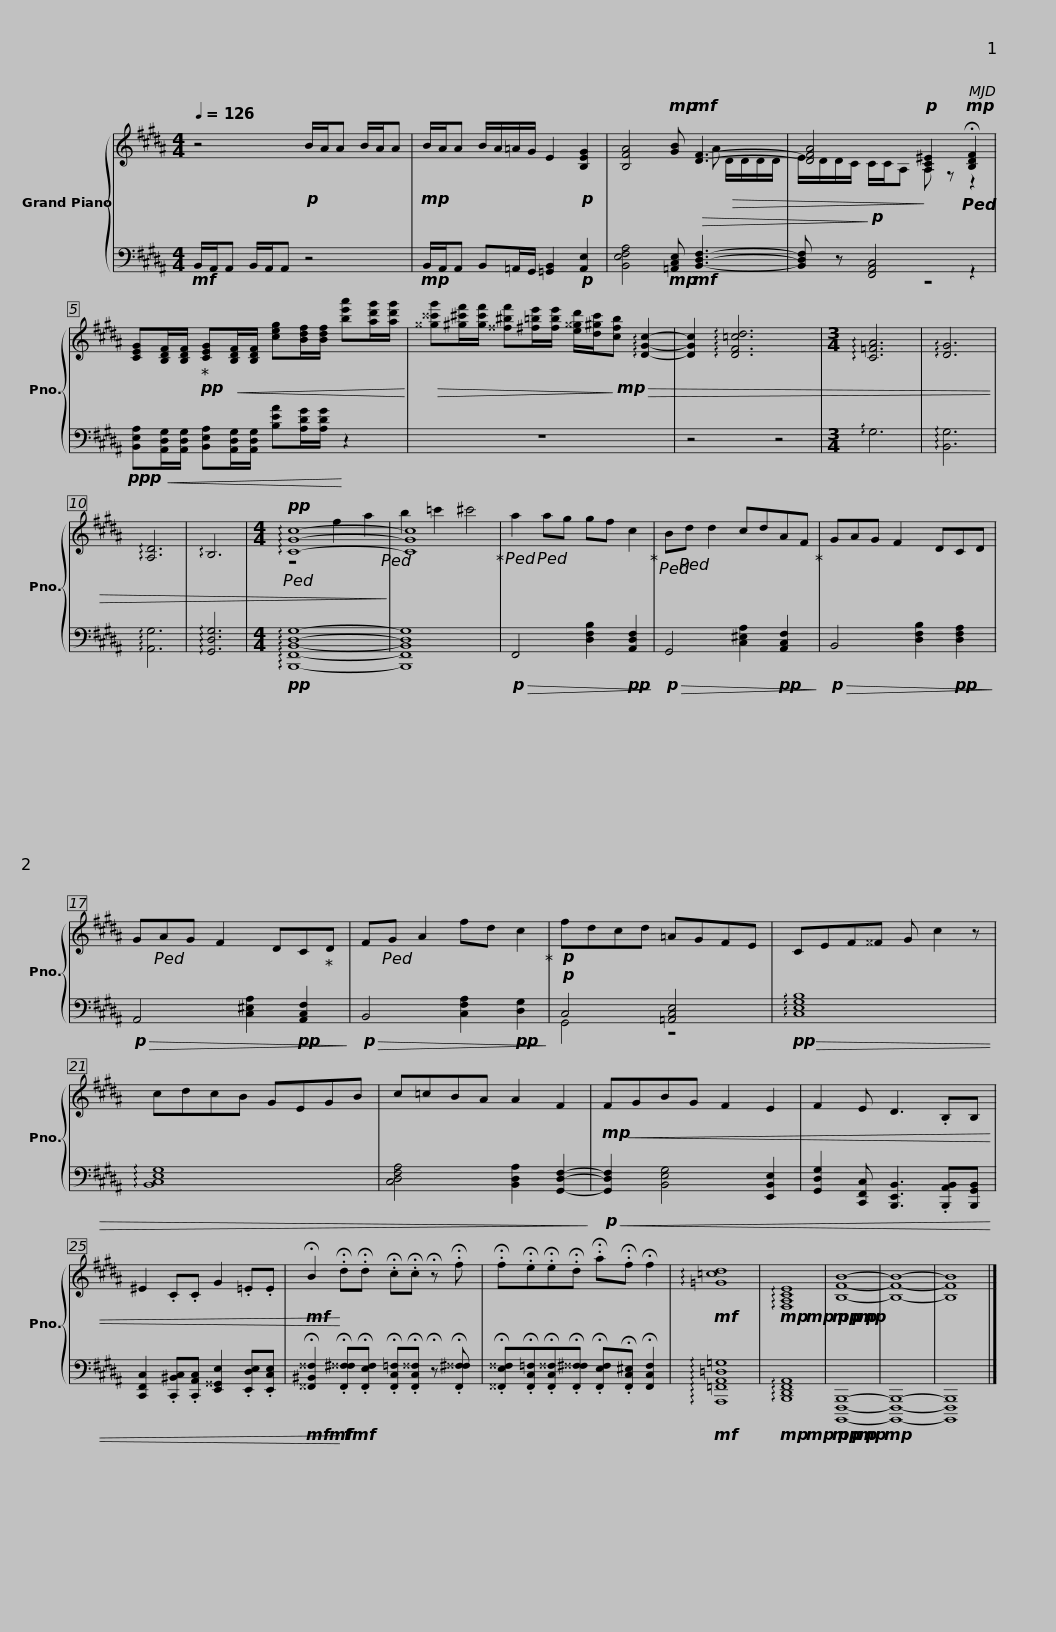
X:1
%%score { ( 1 3 4 ) | ( 2 5 ) }
L:1/8
Q:1/4=126
M:4/4
I:linebreak $
K:B
V:1 treble
V:3 treble
V:4 treble
V:2 bass
V:5 bass
V:1
 z4!p! B/A/A B/A/A |!mp! B/A/A B/A/=A/G/ E2!p! [B,EG]2 | [B,FA]4!mp! [GB]!mf! [DF]3- |$ [DFA]4!p! [A,C^E]2!mp!!ped! !fermata![B,DF]2 | [CEG][B,DF]/[B,DF]/!ped-up!!pp! [CEG]!<(![B,DF]/[B,DF]/ [ceg][Bdf]/[Bdf]/ [be'a'][ad'g']/[ad'g']/!<)! |$ %5
!>(! [^^g^^c'g'][^g^c'f']/[gc'f']/ [^^f^bf'][^f=be']/[fbe']/ [e^^gd']/[d^gc']/!>)!!mp![cfb]!>(! !arpeggio![DGc]2- | [DGc]2 !arpeggio![DF=cd]6 |[M:3/4] !arpeggio![C=FA]6 | !arpeggio![DG]6 | !arpeggio![A,D]6 | %10
 !arpeggio!B,6 |$[M:4/4]!pp!!ped! !arpeggio![CGc]8-!ped!!>)! | [CGc]8!ped-up! |!ped! a2!ped! ag gf c2!ped-up! |!ped! B!ped!d d2 cdAF!ped-up! | %15
 GAG F2 DCD |$ G!ped!AG F2 DC!ped-up!D | F!ped!G A2 fd c2!ped-up! |!p! fdcd =AGFE | CEF^^F G c2 z | %20
 cdcB GEGB |$ c=cBA A2 F2 |!mp!!<(! FGBG F2 E2 | F2 E D3 .B,B, | ^E2 .C.C G2 .=E.E |$ %25
!mf! !fermata!B2!<)! .!fermata!d.!fermata!d .!fermata!c.!fermata!c !fermata!z .!fermata!f | .!fermata!f.!fermata!e.!fermata!e.!fermata!d .!fermata!a.!fermata!f !fermata!f2 |!mf! !arpeggio![=G=cd]8 |!mp!!mp!!mp!!mp! !arpeggio![F,A,CE]8 |!p!!p!!p! [B,FB]8- | %30
 [B,FB]8- | [B,FB]8 |] %32
V:2
!mf! B,,/A,,/A,, B,,/A,,/A,, z4 |!mp! B,,/A,,/A,, B,,=A,,/G,,/ [=G,,B,,]2!p! [A,,E,]2 | [B,,E,F,A,]4!mp! [=A,,C,E,]!mf!!>(! [B,,D,F,]3- |$ [B,,D,F,] z!>)!!p! [F,,A,,C,]4 z2 |!ppp! [B,,E,A,]!<(![A,,D,G,]/[A,,D,G,]/ [B,,E,A,][A,,D,G,]/[A,,D,G,]/ [B,EA][A,DG]/[A,DG]/!<)! z2 |$ %5
 z8 | z4 z4 |[M:3/4] !arpeggio!G,6 | !arpeggio![B,,G,]6 | !arpeggio![A,,G,]6 | %10
 !arpeggio![G,,D,G,]6 |$[M:4/4]!pp! !arpeggio![B,,,F,,B,,D,G,]8- | [B,,,F,,B,,D,G,]8 |!p!!>(! F,,4 [D,F,B,]2!pp! [A,,D,F,]2!>)! |!p!!>(! G,,4 [C,^E,A,]2!pp! [A,,C,F,]2!>)! | %15
!p!!>(! B,,4 [D,F,B,]2!pp! [D,F,A,]2!>)! |$!p!!>(! A,,4 [C,^E,A,]2!pp! [A,,C,F,]2!>)! |!p!!>(! B,,4 [C,F,A,]2!pp! [D,G,]2!>)! |!p! C,4 [=A,,C,E,]4 |!pp!!>(! !arpeggio![C,E,G,B,]8 | %20
 !arpeggio![B,,C,E,G,]8 |$ [C,D,F,A,]4 [B,,D,A,]2 [G,,D,F,]2-!>)! |!p!!<(! [G,,D,F,]2 [B,,E,G,]4 [E,,B,,E,]2 | [G,,D,G,]2 [C,,F,,C,] [B,,,E,,B,,]3 .[B,,,A,,B,,][B,,,G,,B,,] | [C,,F,,C,]2 .[C,,^B,,C,].[C,,A,,C,] [E,,^^G,,E,]2 .[E,,D,E,].[E,,C,E,] |$ %25
!mf!!mf!!mf! !fermata![^^F,,^B,,^^F,]2!<)!!f! .!fermata![F,,^F,^^F,].!fermata![F,,E,F,] .!fermata![F,,C,=F,].!fermata![F,,C,^^F,] !fermata!z .!fermata![F,,^F,^^F,] | .!fermata![^^F,,E,^^F,].!fermata![F,,C,=F,].!fermata![F,,C,^^F,].!fermata![F,,^F,^^F,] .!fermata![F,,E,F,].!fermata![F,,C,^E,] !fermata![F,,C,F,]2 |!mf! !arpeggio![A,,,=F,,A,,=D,=G,]8 |!mp!!mp!!mp!!mp!!mp! !arpeggio![B,,,D,,F,,A,,]8 |!p!!p!!p! [B,,,,F,,,B,,,]8- | %30
 [B,,,,F,,,B,,,]8- | [B,,,,F,,,B,,,]8 |] %32
V:3
 x8 | x8 | x5 A!>(! D/D/D/D/ |$ x4!>)! x4 | x8 |$ %5
 x8 | x8 |[M:3/4] x6 | x6 | x6 | %10
 x6 |$[M:4/4] x8 | x8 | x8 | x8 | %15
 x8 |$ x8 | x8 | x8 | x8 | %20
 x8 |$ x8 | x8 | x8 | x8 |$ %25
 x8 | x8 | x8 | x8 | x8 | %30
 x8 | x8 |] %32
V:4
 x8 | x8 | x8 |$ E/D/D/C/ C/C/A, A, z z2 | x8 |$ %5
 x8 | x8 |[M:3/4] x6 | x6 | x6 | %10
 x6 |$[M:4/4] z4 f2 a2 | b2 =c'2 ^c'4 | x8 | x8 | %15
 x8 |$ x8 | x8 | x8 | x8 | %20
 x8 |$ x8 | x8 | x8 | x8 |$ %25
 x8 | x8 | x8 | x8 | x8 | %30
 x8 | x8 |] %32
V:5
 x8 | x8 | x8 |$ x4 z4 | x8 |$ %5
 x8 | x8 |[M:3/4] x6 | x6 | x6 | %10
 x6 |$[M:4/4] x8 | x8 | x8 | x8 | %15
 x8 |$ x8 | x8 | G,,4 z4 | x8 | %20
 x8 |$ x8 | x8 | x8 | x8 |$ %25
 x8 | x8 | x8 | x8 | x8 | %30
 x8 | x8 |] %32
